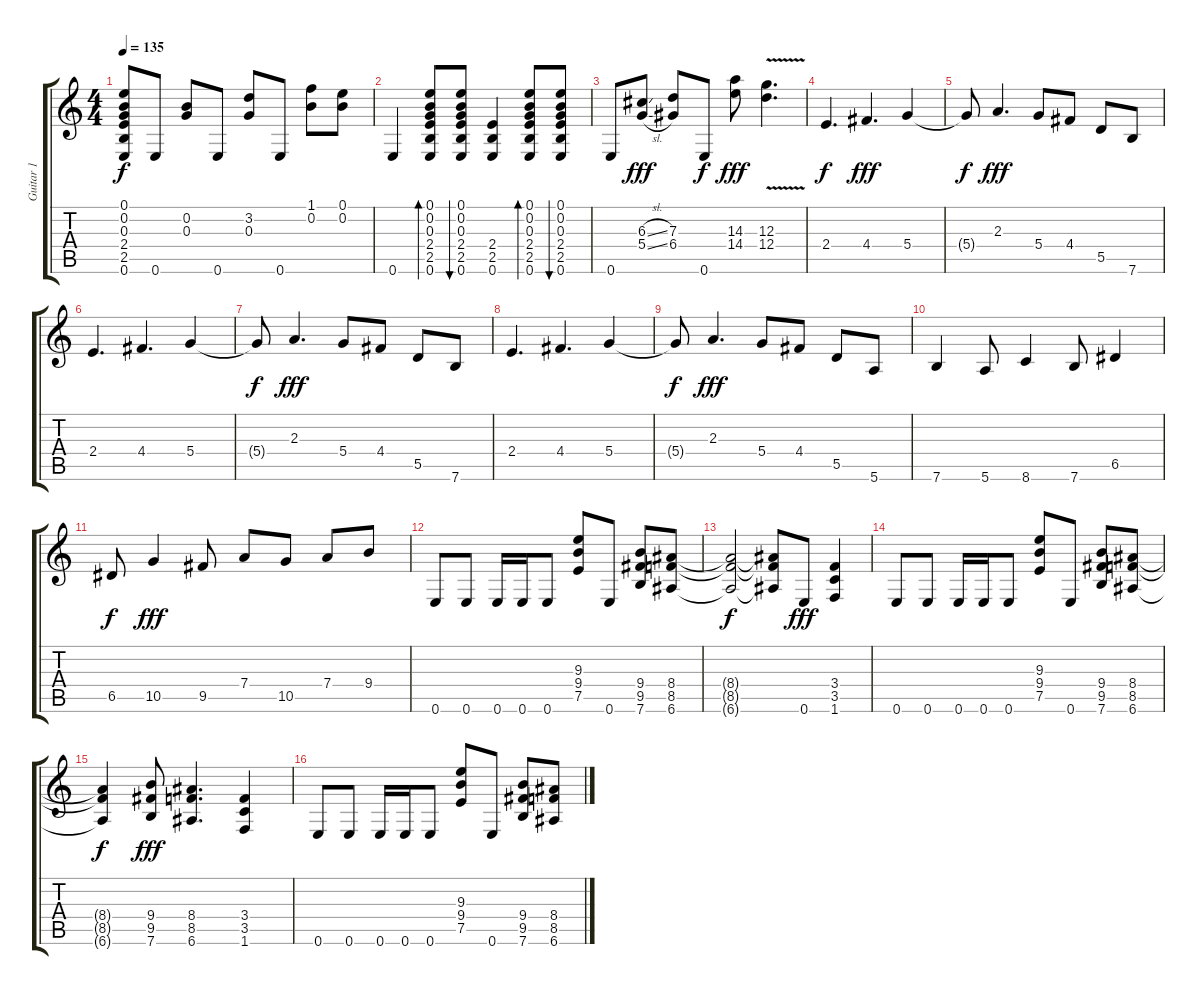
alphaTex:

\track ("Guitar 1            " "Guitar 1  ") {instrument acousticguitarsteel}
\staff {score tabs}
\tuning (E4 B3 G3 D3 A2 E2) {hide}
\ts (4 4)
\tempo 135
\clef g2
\ks c
(0.1{t} 0.2{t} 0.3{t} 2.4{t} 2.5{t} 0.6{t}).8{dy f} 0.6.8 (0.2 0.3).8 0.6.8 (3.2 0.3).8 0.6.8 (1.1 0.2).8 (0.1 0.2).8 |
0.6.4 (0.1 0.2 0.3 2.4 2.5 0.6).8{bd 120} (0.1 0.2 0.3 2.4 2.5 0.6).8{bu 240} (2.4 2.5 0.6).4 (0.1 0.2 0.3 2.4 2.5 0.6).8{bd 240} (0.1 0.2 0.3 2.4 2.5 0.6).8{bu 240} |
0.6.8 (6.3{sl} 5.4{sl}).8{dy fff} (7.3 6.4).8 0.6.8{dy f} (14.3 14.4).8{dy fff} (12.3{v} 12.4{v}).4{d} |
2.4.4{d dy f volume 9} 4.4.4{d dy fff} 5.4.4 |
5.4{t}.8{dy f} 2.3.4{d dy fff} 5.4.8 4.4.8 5.5.8 7.6.8 |
2.4.4{d} 4.4.4{d} 5.4.4 |
5.4{t}.8{dy f} 2.3.4{d dy fff} 5.4.8 4.4.8 5.5.8 7.6.8 |
2.4.4{d} 4.4.4{d} 5.4.4 |
5.4{t}.8{dy f} 2.3.4{d dy fff} 5.4.8 4.4.8 5.5.8 5.6.8 |
7.6.4 5.6.8 8.6.4 7.6.8 6.5.4 |
6.5.8{dy f} 10.5.4{dy fff} 9.5.8 7.4.8 10.5.8 7.4.8 9.4.8 |
0.6.8 0.6.8 0.6.16 0.6.16 0.6.8 (9.3 9.4 7.5).8 0.6.8 (9.4 9.5 7.6).8 (8.4 8.5 6.6).8 |
(8.4{t} 8.5{t} 6.6{t}).2{dy f} (8.4{t} 8.5{t} 6.6{t}).8 0.6.8{dy fff} (3.4 3.5 1.6).4 |
0.6.8 0.6.8 0.6.16 0.6.16 0.6.8 (9.3 9.4 7.5).8 0.6.8 (9.4 9.5 7.6).8 (8.4 8.5 6.6).8 |
(8.4{t} 8.5{t} 6.6{t}).4{dy f} (9.4 9.5 7.6).8{dy fff} (8.4 8.5 6.6).4{d} (3.4 3.5 1.6).4 |
0.6.8 0.6.8 0.6.16 0.6.16 0.6.8 (9.3 9.4 7.5).8 0.6.8 (9.4 9.5 7.6).8 (8.4 8.5 6.6).8
